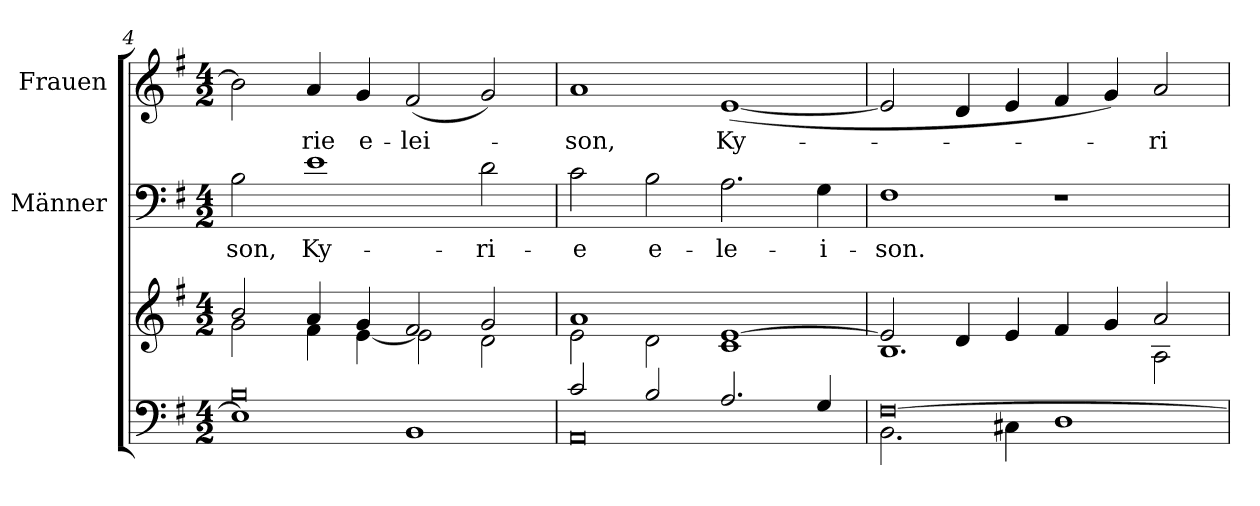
**kern	**kern	**kern	**text	**kern	**text
*part3	*part3	*part2	*part2	*part1	*part1
*staff4	*staff3	*staff2	*staff2	*staff1	*staff1
*	*	*I"Männer	*	*I"Frauen	*
*clefF4	*clefG2	*clefF4	*	*clefG2	*
*k[f#]	*k[f#]	*k[f#]	*	*k[f#]	*
*G:	*G:	*G:	*	*G:	*
*M4/2	*M4/2	*M4/2	*	*M4/2	*
=4	=4	=4	=4	=4	=4
*^	*^	*	*	*	*
!	!	!	!	!	!LO:LY:b	!	!
0B	1E]	2b/	2g\	2B\	-son,	2b\]	.
!	!	!	!	!	!LO:LY:b	!	!LO:LY:b
.	.	4a/	4f#\	1e	Ky-	4a/	-rie
!	!	!	!	!	!	!	!LO:LY:b
.	.	4g/	[<4e\	.	.	4g/	e-
!	!	!	!	!	!	!	!LO:LY:b
.	1BB	2f#/	2e\]	.	.	(<2f#/	-lei-
!	!	!	!	!	!LO:LY:b	!	!
.	.	2g/	2d\	2d\	-ri-	2g/)	.
!!LO:LB:g=z
=5	=5	=5	=5	=5	=5	=5	=5
!	!	!	!	!	!LO:LY:b	!	!LO:LY:b
2c/	0AA	1a	2e\	2c\	-e	1a	-son,
!	!	!	!	!	!LO:LY:b	!	!
2B/	.	.	2d\	2B\	e-	.	.
!	!	!	!	!	!LO:LY:b	!	!LO:LY:b
2.A/	.	[>1e	1c	2.A\	-le-	(<[1e	Ky-
!	!	!	!	!	!LO:LY:b	!	!
4G/	.	.	.	4G\	-i-	.	.
=6	=6	=6	=6	=6	=6	=6	=6
!	!	!	!	!	!LO:LY:b	!	!
[>0F#	2.BB\	2e/]	1.B	1F#	-son.	2e/]	.
.	.	4d/	.	.	.	4d/	.
.	4C#X\	4e/	.	.	.	4e/	.
.	1D	4f#/	.	1r	.	4f#/	.
.	.	4g/	.	.	.	4g/)	.
!	!	!	!	!	!	!	!LO:LY:b
.	.	2a/	2A\	.	.	2a/	-ri-
*v	*v	*	*	*	*	*	*
*	*v	*v	*	*	*	*
=	=	=	=	=	=
*-	*-	*-	*-	*-	*-
